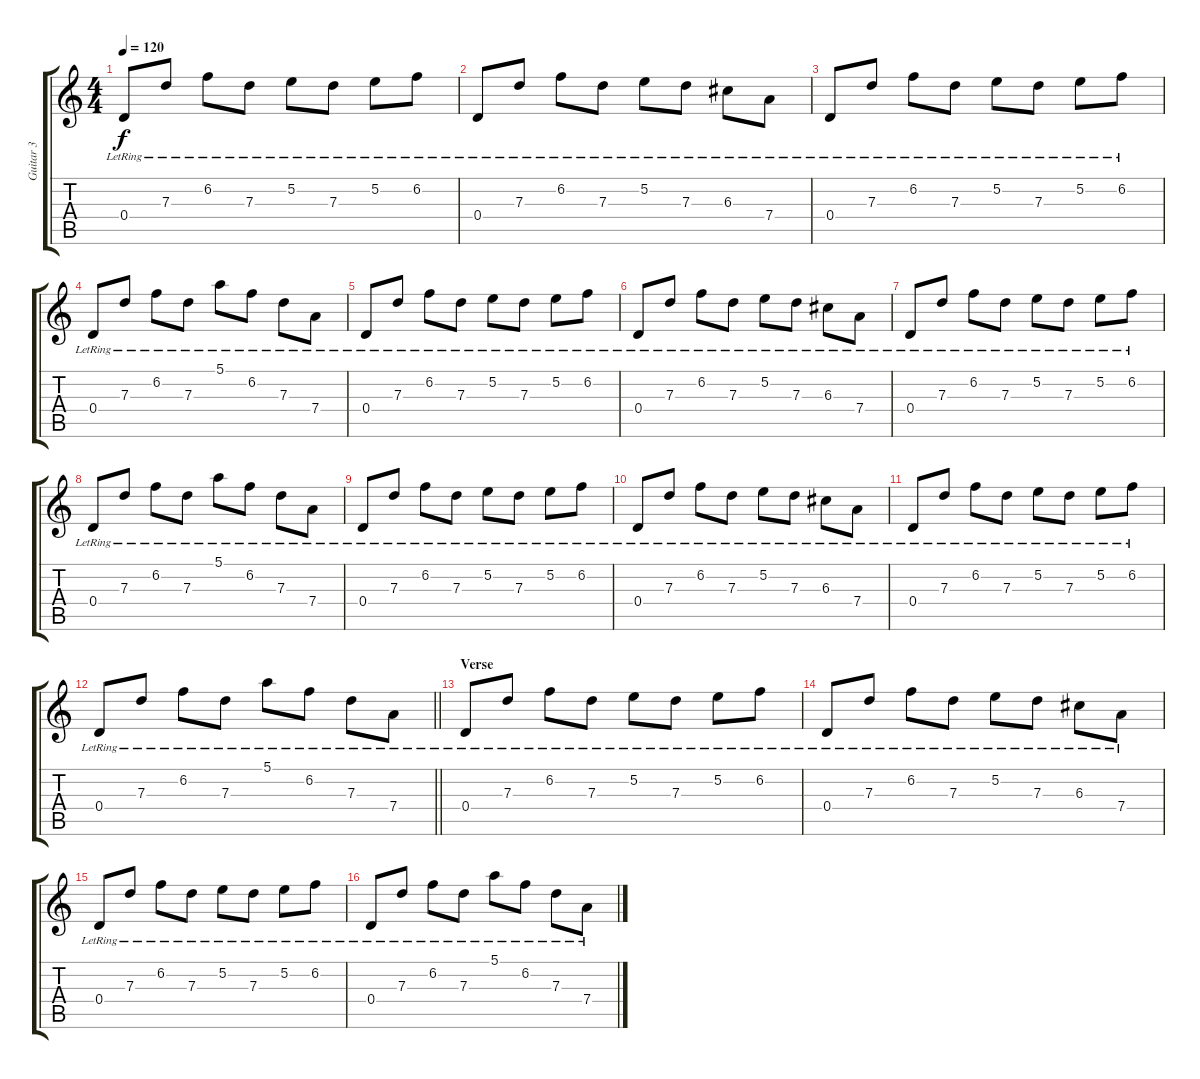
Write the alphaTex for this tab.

\track ("Guitar 3" "Guitar 3") {instrument electricguitarclean}
\staff {score tabs}
\tuning (E4 B3 G3 D3 A2 E2) {hide}
\ts (4 4)
\tempo 120
\clef g2
\ks c
0.4{lr}.8{dy f} 7.3{lr}.8 6.2{lr}.8 7.3{lr}.8 5.2{lr}.8 7.3{lr}.8 5.2{lr}.8 6.2{lr}.8 |
0.4{lr}.8 7.3{lr}.8 6.2{lr}.8 7.3{lr}.8 5.2{lr}.8 7.3{lr}.8 6.3{lr}.8 7.4{lr}.8 |
0.4{lr}.8 7.3{lr}.8 6.2{lr}.8 7.3{lr}.8 5.2{lr}.8 7.3{lr}.8 5.2{lr}.8 6.2{lr}.8 |
0.4{lr}.8 7.3{lr}.8 6.2{lr}.8 7.3{lr}.8 5.1{lr}.8 6.2{lr}.8 7.3{lr}.8 7.4{lr}.8 |
0.4{lr}.8 7.3{lr}.8 6.2{lr}.8 7.3{lr}.8 5.2{lr}.8 7.3{lr}.8 5.2{lr}.8 6.2{lr}.8 |
0.4{lr}.8 7.3{lr}.8 6.2{lr}.8 7.3{lr}.8 5.2{lr}.8 7.3{lr}.8 6.3{lr}.8 7.4{lr}.8 |
0.4{lr}.8 7.3{lr}.8 6.2{lr}.8 7.3{lr}.8 5.2{lr}.8 7.3{lr}.8 5.2{lr}.8 6.2{lr}.8 |
0.4{lr}.8 7.3{lr}.8 6.2{lr}.8 7.3{lr}.8 5.1{lr}.8 6.2{lr}.8 7.3{lr}.8 7.4{lr}.8 |
0.4{lr}.8 7.3{lr}.8 6.2{lr}.8 7.3{lr}.8 5.2{lr}.8 7.3{lr}.8 5.2{lr}.8 6.2{lr}.8 |
0.4{lr}.8 7.3{lr}.8 6.2{lr}.8 7.3{lr}.8 5.2{lr}.8 7.3{lr}.8 6.3{lr}.8 7.4{lr}.8 |
0.4{lr}.8 7.3{lr}.8 6.2{lr}.8 7.3{lr}.8 5.2{lr}.8 7.3{lr}.8 5.2{lr}.8 6.2{lr}.8 |
\barLineRight lightlight
0.4{lr}.8 7.3{lr}.8 6.2{lr}.8 7.3{lr}.8 5.1{lr}.8 6.2{lr}.8 7.3{lr}.8 7.4{lr}.8 |
\section ("" "Verse")
0.4{lr}.8 7.3{lr}.8 6.2{lr}.8 7.3{lr}.8 5.2{lr}.8 7.3{lr}.8 5.2{lr}.8 6.2{lr}.8 |
0.4{lr}.8 7.3{lr}.8 6.2{lr}.8 7.3{lr}.8 5.2{lr}.8 7.3{lr}.8 6.3{lr}.8 7.4{lr}.8 |
0.4{lr}.8 7.3{lr}.8 6.2{lr}.8 7.3{lr}.8 5.2{lr}.8 7.3{lr}.8 5.2{lr}.8 6.2{lr}.8 |
0.4{lr}.8 7.3{lr}.8 6.2{lr}.8 7.3{lr}.8 5.1{lr}.8 6.2{lr}.8 7.3{lr}.8 7.4{lr}.8
